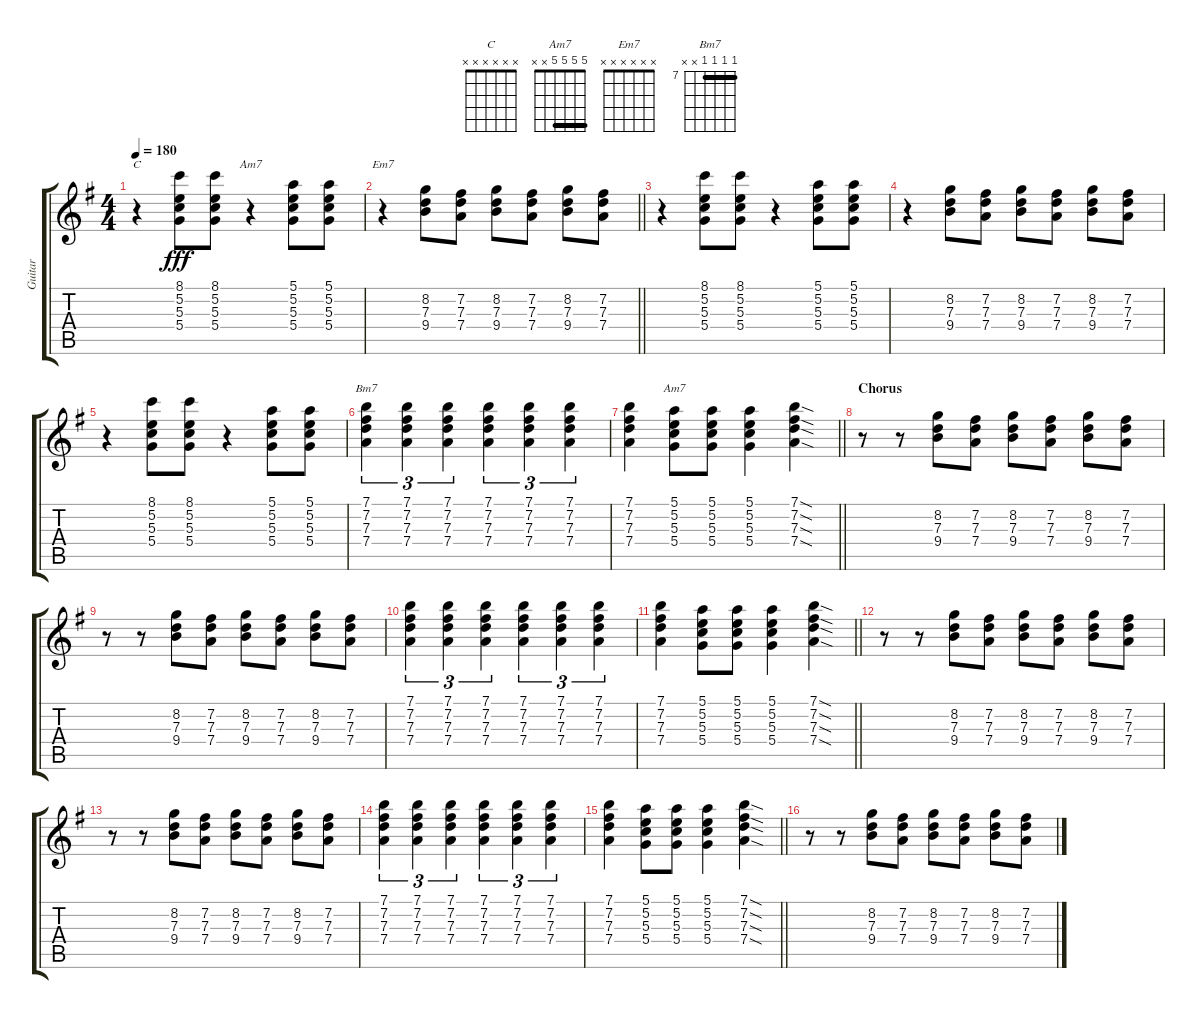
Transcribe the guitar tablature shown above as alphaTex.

\track ("Guitar" "Guitar") {instrument electricguitarclean}
\staff {score tabs}
\tuning (E4 B3 G3 D3 A2 E2) {hide}
\chord ("C" x x x x x x)
\chord ("Am7" x x x x x x)
\chord ("Em7" x x x x x x)
\chord ("Bm7" 7 7 7 7 x x) {firstfret 7 barre 7}
\chord ("Am7" 5 5 5 5 x x) {barre 5}
\ts (4 4)
\tempo 180
\clef g2
\ks eminor
r.4{ch "C" dy fff} (8.1 5.2 5.3 5.4).8 (8.1 5.2 5.3 5.4).8 r.4{ch "Am7"} (5.1 5.2 5.3 5.4).8 (5.1 5.2 5.3 5.4).8 |
\barLineRight lightlight
r.4{ch "Em7"} (8.2 7.3 9.4).8 (7.2 7.3 7.4).8 (8.2 7.3 9.4).8 (7.2 7.3 7.4).8 (8.2 7.3 9.4).8 (7.2 7.3 7.4).8 |
r.4 (8.1 5.2 5.3 5.4).8 (8.1 5.2 5.3 5.4).8 r.4 (5.1 5.2 5.3 5.4).8 (5.1 5.2 5.3 5.4).8 |
r.4 (8.2 7.3 9.4).8 (7.2 7.3 7.4).8 (8.2 7.3 9.4).8 (7.2 7.3 7.4).8 (8.2 7.3 9.4).8 (7.2 7.3 7.4).8 |
r.4 (8.1 5.2 5.3 5.4).8 (8.1 5.2 5.3 5.4).8 r.4 (5.1 5.2 5.3 5.4).8 (5.1 5.2 5.3 5.4).8 |
(7.1 7.2 7.3 7.4).4{tu (3 2) ch "Bm7"} (7.1 7.2 7.3 7.4).4{tu (3 2)} (7.1 7.2 7.3 7.4).4{tu (3 2)} (7.1 7.2 7.3 7.4).4{tu (3 2)} (7.1 7.2 7.3 7.4).4{tu (3 2)} (7.1 7.2 7.3 7.4).4{tu (3 2)} |
\barLineRight lightlight
(7.1 7.2 7.3 7.4).4 (5.1 5.2 5.3 5.4).8{ch "Am7"} (5.1 5.2 5.3 5.4).8 (5.1 5.2 5.3 5.4).4 (7.1{sod} 7.2{sod} 7.3{sod} 7.4{sod}).4 |
\section ("" "Chorus")
r.8 r.8 (8.2 7.3 9.4).8 (7.2 7.3 7.4).8 (8.2 7.3 9.4).8 (7.2 7.3 7.4).8 (8.2 7.3 9.4).8 (7.2 7.3 7.4).8 |
r.8 r.8 (8.2 7.3 9.4).8 (7.2 7.3 7.4).8 (8.2 7.3 9.4).8 (7.2 7.3 7.4).8 (8.2 7.3 9.4).8 (7.2 7.3 7.4).8 |
(7.1 7.2 7.3 7.4).4{tu (3 2)} (7.1 7.2 7.3 7.4).4{tu (3 2)} (7.1 7.2 7.3 7.4).4{tu (3 2)} (7.1 7.2 7.3 7.4).4{tu (3 2)} (7.1 7.2 7.3 7.4).4{tu (3 2)} (7.1 7.2 7.3 7.4).4{tu (3 2)} |
\barLineRight lightlight
(7.1 7.2 7.3 7.4).4 (5.1 5.2 5.3 5.4).8 (5.1 5.2 5.3 5.4).8 (5.1 5.2 5.3 5.4).4 (7.1{sod} 7.2{sod} 7.3{sod} 7.4{sod}).4 |
r.8 r.8 (8.2 7.3 9.4).8 (7.2 7.3 7.4).8 (8.2 7.3 9.4).8 (7.2 7.3 7.4).8 (8.2 7.3 9.4).8 (7.2 7.3 7.4).8 |
r.8 r.8 (8.2 7.3 9.4).8 (7.2 7.3 7.4).8 (8.2 7.3 9.4).8 (7.2 7.3 7.4).8 (8.2 7.3 9.4).8 (7.2 7.3 7.4).8 |
(7.1 7.2 7.3 7.4).4{tu (3 2)} (7.1 7.2 7.3 7.4).4{tu (3 2)} (7.1 7.2 7.3 7.4).4{tu (3 2)} (7.1 7.2 7.3 7.4).4{tu (3 2)} (7.1 7.2 7.3 7.4).4{tu (3 2)} (7.1 7.2 7.3 7.4).4{tu (3 2)} |
\barLineRight lightlight
(7.1 7.2 7.3 7.4).4 (5.1 5.2 5.3 5.4).8 (5.1 5.2 5.3 5.4).8 (5.1 5.2 5.3 5.4).4 (7.1{sod} 7.2{sod} 7.3{sod} 7.4{sod}).4 |
r.8 r.8 (8.2 7.3 9.4).8 (7.2 7.3 7.4).8 (8.2 7.3 9.4).8 (7.2 7.3 7.4).8 (8.2 7.3 9.4).8 (7.2 7.3 7.4).8
